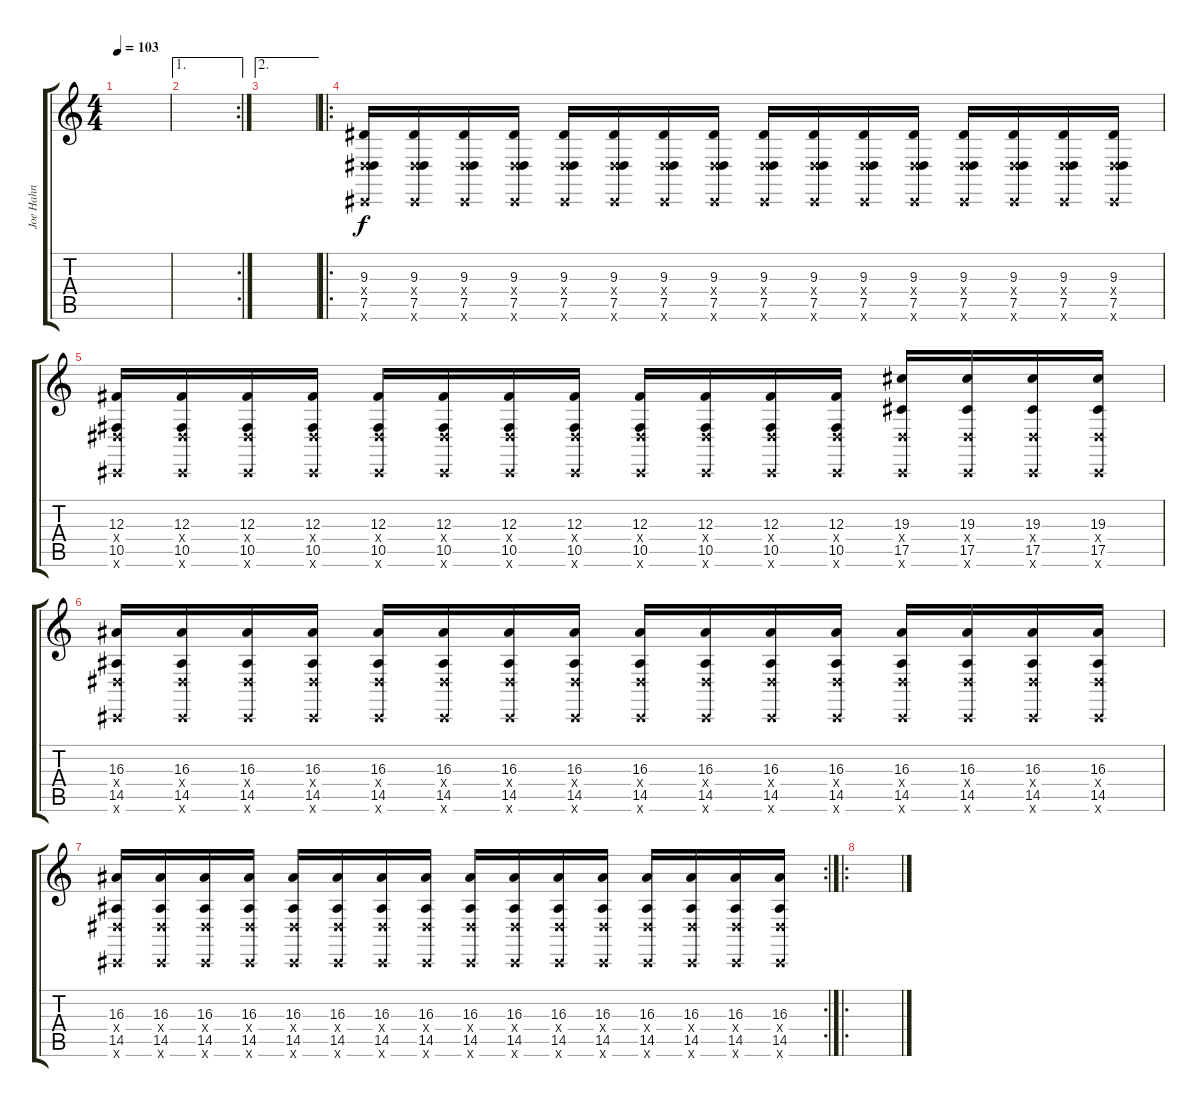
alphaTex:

\track ("Joe Hahn" "Joe Hahn") {instrument fx4atmosphere}
\staff {score tabs}
\tuning (Eb4 Bb3 Gb3 Db3 Ab2 Db2) {hide}
\ts (4 4)
\tempo 103
\clef g2
\ks c
|
\ae 1
\rc 2
|
\ae 2
|
\ro
(9.3 2.4{x} 7.5 0.6{x}).16 (9.3 2.4{x} 7.5 0.6{x}).16 (9.3 2.4{x} 7.5 0.6{x}).16 (9.3 2.4{x} 7.5 0.6{x}).16 (9.3 2.4{x} 7.5 0.6{x}).16 (9.3 2.4{x} 7.5 0.6{x}).16 (9.3 2.4{x} 7.5 0.6{x}).16 (9.3 2.4{x} 7.5 0.6{x}).16 (9.3 2.4{x} 7.5 0.6{x}).16 (9.3 2.4{x} 7.5 0.6{x}).16 (9.3 2.4{x} 7.5 0.6{x}).16 (9.3 2.4{x} 7.5 0.6{x}).16 (9.3 2.4{x} 7.5 0.6{x}).16 (9.3 2.4{x} 7.5 0.6{x}).16 (9.3 2.4{x} 7.5 0.6{x}).16 (9.3 2.4{x} 7.5 0.6{x}).16 |
(12.3 2.4{x} 10.5 0.6{x}).16 (12.3 2.4{x} 10.5 0.6{x}).16 (12.3 2.4{x} 10.5 0.6{x}).16 (12.3 2.4{x} 10.5 0.6{x}).16 (12.3 2.4{x} 10.5 0.6{x}).16 (12.3 2.4{x} 10.5 0.6{x}).16 (12.3 2.4{x} 10.5 0.6{x}).16 (12.3 2.4{x} 10.5 0.6{x}).16 (12.3 2.4{x} 10.5 0.6{x}).16 (12.3 2.4{x} 10.5 0.6{x}).16 (12.3 2.4{x} 10.5 0.6{x}).16 (12.3 2.4{x} 10.5 0.6{x}).16 (19.3 2.4{x} 17.5 0.6{x}).16 (19.3 2.4{x} 17.5 0.6{x}).16 (19.3 2.4{x} 17.5 0.6{x}).16 (19.3 2.4{x} 17.5 0.6{x}).16 |
(16.3 2.4{x} 14.5 0.6{x}).16 (16.3 2.4{x} 14.5 0.6{x}).16 (16.3 2.4{x} 14.5 0.6{x}).16 (16.3 2.4{x} 14.5 0.6{x}).16 (16.3 2.4{x} 14.5 0.6{x}).16 (16.3 2.4{x} 14.5 0.6{x}).16 (16.3 2.4{x} 14.5 0.6{x}).16 (16.3 2.4{x} 14.5 0.6{x}).16 (16.3 2.4{x} 14.5 0.6{x}).16 (16.3 2.4{x} 14.5 0.6{x}).16 (16.3 2.4{x} 14.5 0.6{x}).16 (16.3 2.4{x} 14.5 0.6{x}).16 (16.3 2.4{x} 14.5 0.6{x}).16 (16.3 2.4{x} 14.5 0.6{x}).16 (16.3 2.4{x} 14.5 0.6{x}).16 (16.3 2.4{x} 14.5 0.6{x}).16 |
\rc 2
(16.3 2.4{x} 14.5 0.6{x}).16 (16.3 2.4{x} 14.5 0.6{x}).16 (16.3 2.4{x} 14.5 0.6{x}).16 (16.3 2.4{x} 14.5 0.6{x}).16 (16.3 2.4{x} 14.5 0.6{x}).16 (16.3 2.4{x} 14.5 0.6{x}).16 (16.3 2.4{x} 14.5 0.6{x}).16 (16.3 2.4{x} 14.5 0.6{x}).16 (16.3 2.4{x} 14.5 0.6{x}).16 (16.3 2.4{x} 14.5 0.6{x}).16 (16.3 2.4{x} 14.5 0.6{x}).16 (16.3 2.4{x} 14.5 0.6{x}).16 (16.3 2.4{x} 14.5 0.6{x}).16 (16.3 2.4{x} 14.5 0.6{x}).16 (16.3 2.4{x} 14.5 0.6{x}).16 (16.3 2.4{x} 14.5 0.6{x}).16 |
\ro
